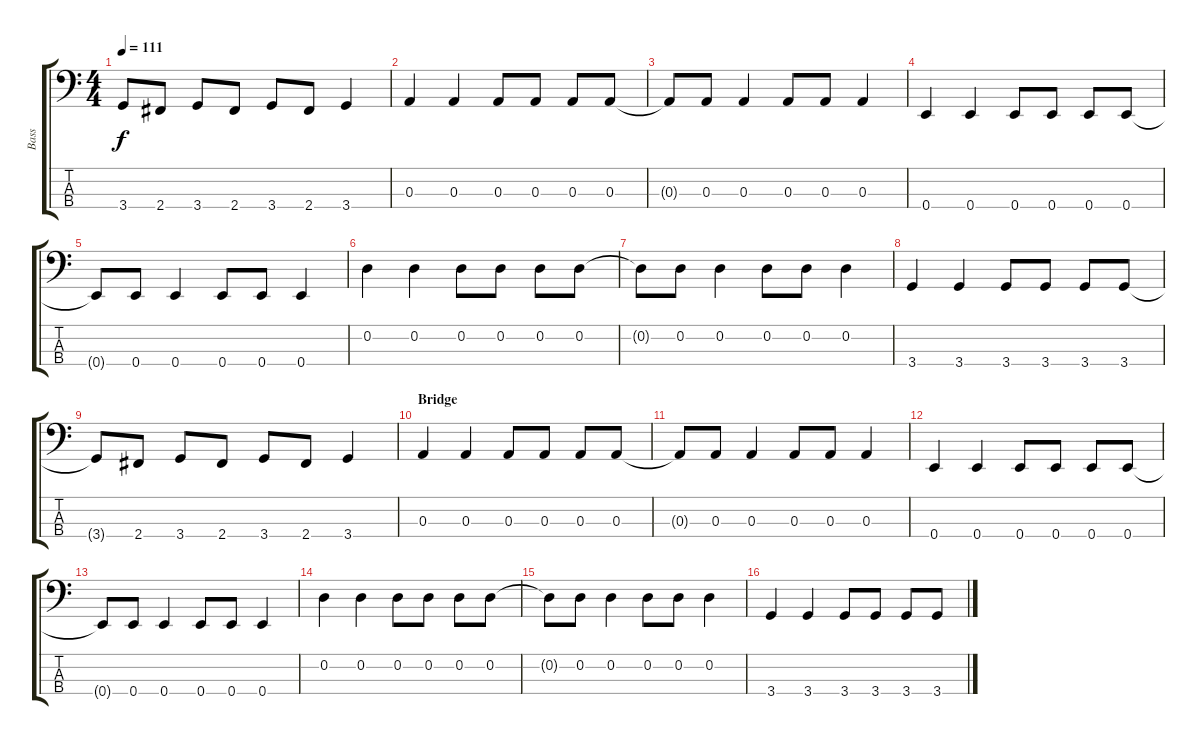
\track ("Bass" "Bass") {instrument electricbasspick}
\staff {score tabs}
\tuning (G2 D2 A1 E1) {hide}
\ts (4 4)
\tempo 111
\clef f4
\ks c
3.4{t}.8{dy f} 2.4.8 3.4.8 2.4.8 3.4.8 2.4.8 3.4.4 |
0.3.4 0.3.4 0.3.8 0.3.8 0.3.8 0.3.8 |
0.3{t}.8 0.3.8 0.3.4 0.3.8 0.3.8 0.3.4 |
0.4.4 0.4.4 0.4.8 0.4.8 0.4.8 0.4.8 |
0.4{t}.8 0.4.8 0.4.4 0.4.8 0.4.8 0.4.4 |
0.2.4 0.2.4 0.2.8 0.2.8 0.2.8 0.2.8 |
0.2{t}.8 0.2.8 0.2.4 0.2.8 0.2.8 0.2.4 |
3.4.4 3.4.4 3.4.8 3.4.8 3.4.8 3.4.8 |
3.4{t}.8 2.4.8 3.4.8 2.4.8 3.4.8 2.4.8 3.4.4 |
\section ("" "Bridge")
0.3.4 0.3.4 0.3.8 0.3.8 0.3.8 0.3.8 |
0.3{t}.8 0.3.8 0.3.4 0.3.8 0.3.8 0.3.4 |
0.4.4 0.4.4 0.4.8 0.4.8 0.4.8 0.4.8 |
0.4{t}.8 0.4.8 0.4.4 0.4.8 0.4.8 0.4.4 |
0.2.4 0.2.4 0.2.8 0.2.8 0.2.8 0.2.8 |
0.2{t}.8 0.2.8 0.2.4 0.2.8 0.2.8 0.2.4 |
3.4.4 3.4.4 3.4.8 3.4.8 3.4.8 3.4.8
